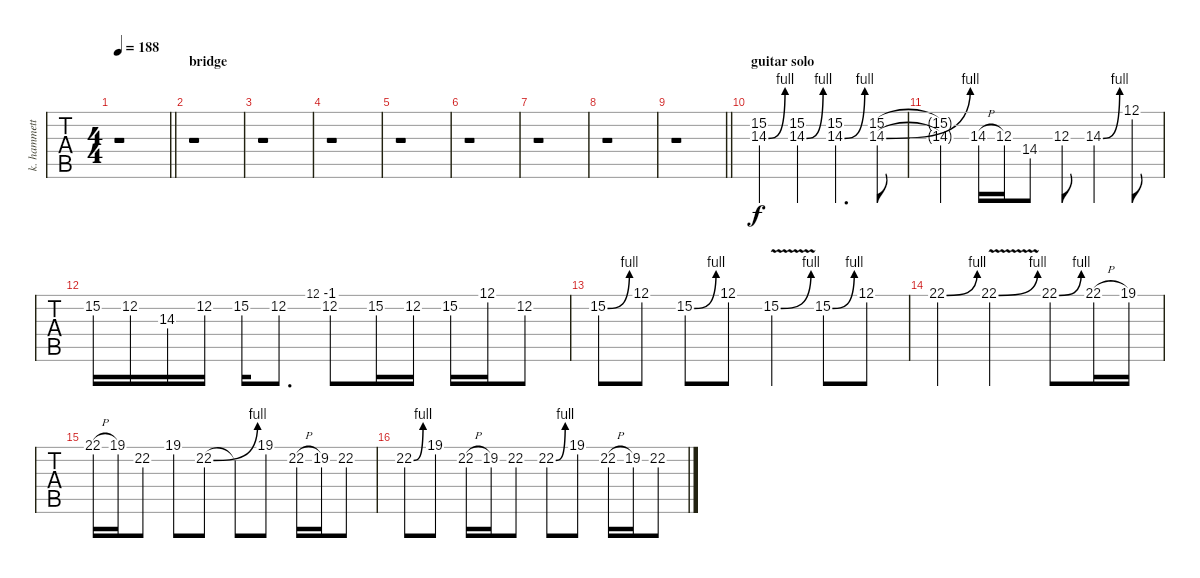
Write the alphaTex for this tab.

\track ("k. hammett - lead guitar" "k. hammett") {instrument distortionguitar}
\staff {tabs}
\tuning (E4 B3 G3 D3 A2 E2) {hide}
\ts (4 4)
\tempo 188
\clef g2
\barLineRight lightlight
\ks c
r.1{dy f} |
\section ("" "bridge")
r.1 |
r.1 |
r.1 |
r.1 |
r.1 |
r.1 |
r.1 |
\barLineRight lightlight
r.1 |
\section ("" "guitar solo")
(15.2 14.3{be (bend 0 0 60 4)}).4{ot 8va} (15.2 14.3{be (bend 0 0 60 4)}).4{ot 8va} (15.2 14.3{be (bend 0 0 60 4)}).4{d ot 8va} (15.2 14.3{be (bend 0 0 60 4)}).8{ot 8va} |
(15.2{t} 14.3{t}).4{ot 8va} 14.3{h}.16{ot 8va} 12.3.16{ot 8va} 14.4.8{ot 8va} 12.3.8{ot 8va} 14.3{be (bend 0 0 60 4)}.4{ot 8va} 12.1.8{ot 8va} |
15.2.16{ot 8va} 12.2.16{ot 8va} 14.3.16{ot 8va} 12.2.16{ot 8va} 15.2.16{ot 8va} 12.2.8{d ot 8va} 12.1.8{gr} (-1.1 12.2).8{ot 8va} 15.2.16{ot 8va} 12.2.16{ot 8va} 15.2.16{ot 8va} 12.1.16{ot 8va} 12.2.8{ot 8va} |
15.2{be (bend 0 0 60 4)}.8{ot 8va} 12.1.8{ot 8va} 15.2{be (bend 0 0 60 4)}.8{ot 8va} 12.1.8{ot 8va} 15.2{be (bend 0 0 60 4) v}.4{ot 8va} 15.2{be (bend 0 0 60 4)}.8{ot 8va} 12.1.8{ot 8va} |
22.1{be (bend 0 0 60 4)}.4{ot 8va} 22.1{be (bend 0 0 60 4) v}.2{ot 8va} 22.1{be (bend 0 0 60 4)}.8{ot 8va} 22.1{h}.16{ot 8va} 19.1.16{ot 8va} |
22.1{h}.16{ot 8va} 19.1.16{ot 8va} 22.2.8{ot 8va} 19.1.8{ot 8va} 22.2{be (bend 0 0 60 4)}.8{ot 8va} 22.2{t}.8{ot 8va} 19.1.8{ot 8va} 22.2{h}.16{ot 8va} 19.2.16{ot 8va} 22.2.8{ot 8va} |
22.2{be (bend 0 0 60 4)}.8{ot 8va} 19.1.8{ot 8va} 22.2{h}.16{ot 8va} 19.2.16{ot 8va} 22.2.8{ot 8va} 22.2{be (bend 0 0 60 4)}.8{ot 8va} 19.1.8{ot 8va} 22.2{h}.16{ot 8va} 19.2.16{ot 8va} 22.2.8{ot 8va}
